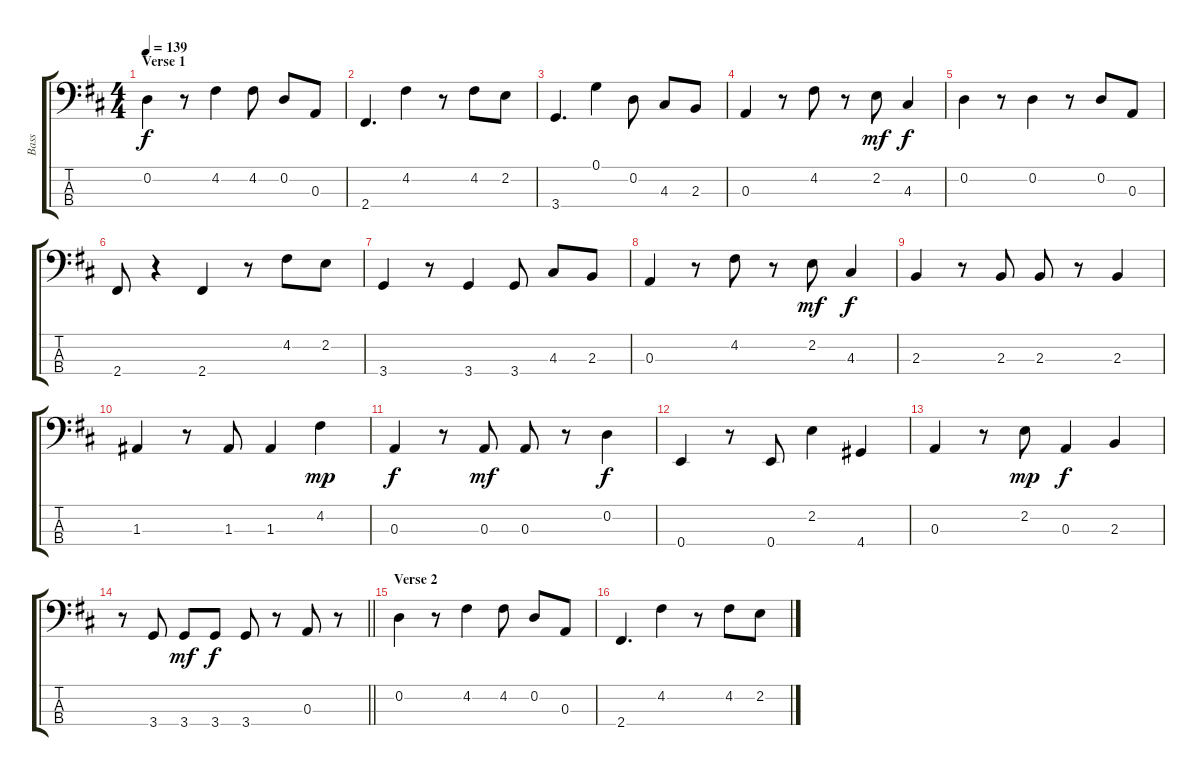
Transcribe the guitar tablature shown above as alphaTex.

\track ("Bass" "Bass") {instrument electricbasspick}
\staff {score tabs}
\tuning (G2 D2 A1 E1) {hide}
\ts (4 4)
\section ("" "Verse 1")
\tempo 139
\clef f4
\ks d
0.2.4{dy f} r.8 4.2.4 4.2.8 0.2.8 0.3.8 |
2.4.4{d} 4.2.4 r.8 4.2.8 2.2.8 |
3.4.4{d} 0.1.4 0.2.8 4.3.8 2.3.8 |
0.3.4 r.8 4.2.8 r.8 2.2.8{dy mf} 4.3.4{dy f} |
0.2.4 r.8 0.2.4 r.8 0.2.8 0.3.8 |
2.4.8 r.4 2.4.4 r.8 4.2.8 2.2.8 |
3.4.4 r.8 3.4.4 3.4.8 4.3.8 2.3.8 |
0.3.4 r.8 4.2.8 r.8 2.2.8{dy mf} 4.3.4{dy f} |
2.3.4 r.8 2.3.8 2.3.8 r.8 2.3.4 |
1.3.4 r.8 1.3.8 1.3.4 4.2.4{dy mp} |
0.3.4{dy f} r.8 0.3.8{dy mf} 0.3.8 r.8 0.2.4{dy f} |
0.4.4 r.8 0.4.8 2.2.4 4.4.4 |
0.3.4 r.8 2.2.8{dy mp} 0.3.4{dy f} 2.3.4 |
\barLineRight lightlight
r.8 3.4.8 3.4.8{dy mf} 3.4.8{dy f} 3.4.8 r.8 0.3.8 r.8 |
\section ("" "Verse 2")
0.2.4 r.8 4.2.4 4.2.8 0.2.8 0.3.8 |
2.4.4{d} 4.2.4 r.8 4.2.8 2.2.8
